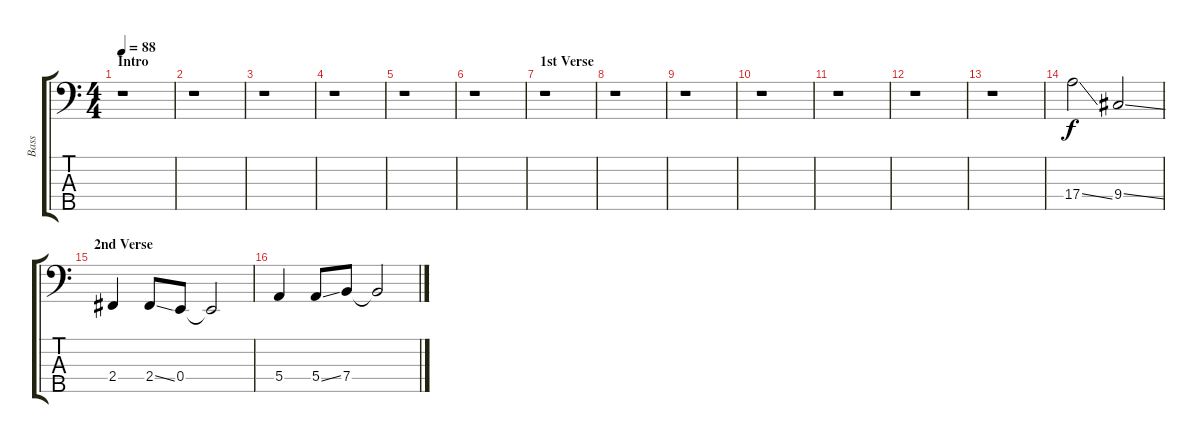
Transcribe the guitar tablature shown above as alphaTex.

\track ("Bass" "Bass") {instrument electricbassfinger}
\staff {score tabs}
\tuning (G2 D2 A1 E1 B0) {hide}
\ts (4 4)
\section ("" "Intro")
\tempo 88
\clef f4
\ks c
r.1{dy f instrument electricbassfinger} |
r.1 |
r.1 |
r.1 |
r.1 |
r.1 |
\section ("" "1st Verse")
r.1 |
r.1 |
r.1 |
r.1 |
r.1 |
r.1 |
r.1 |
17.4{ss}.2 9.4{ss}.2 |
\section ("" "2nd Verse")
2.4.4 2.4{ss}.8 0.4.8 0.4{t}.2 |
5.4.4 5.4{ss}.8 7.4.8 7.4{t}.2
